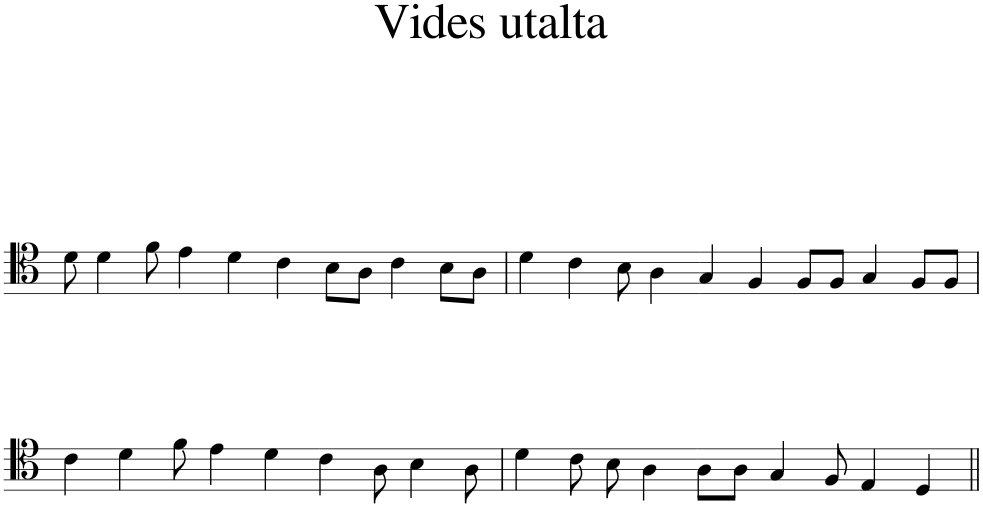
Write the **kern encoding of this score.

**kern
*part1
*staff1
*I"Piano
*I'Pno.
*clefC4
*k[]
*M4/4
=1
8d\
4d\
8f\
4e\
4d\
=2-
4c\
8B\L
8A\J
4c\
8B\L
8A\J
=3
*M7/8
4d\
4c\
8B\
4A\
=4-
*M5/4
4G/
4F/
8F/L
8F/J
4G/
8F/L
8F/J
!!LO:LB:g=z
=5
*M9/8
4c\
4d\
8f\
4e\
4d\
=6-
*M6/8
4c\
8A\
4B\
8A\
=7
4d\
8c\
8B\
4A\
=8-
*M9/8
8A\L
8A\J
4G/
8F/
4E/
4D/
=||
*-
